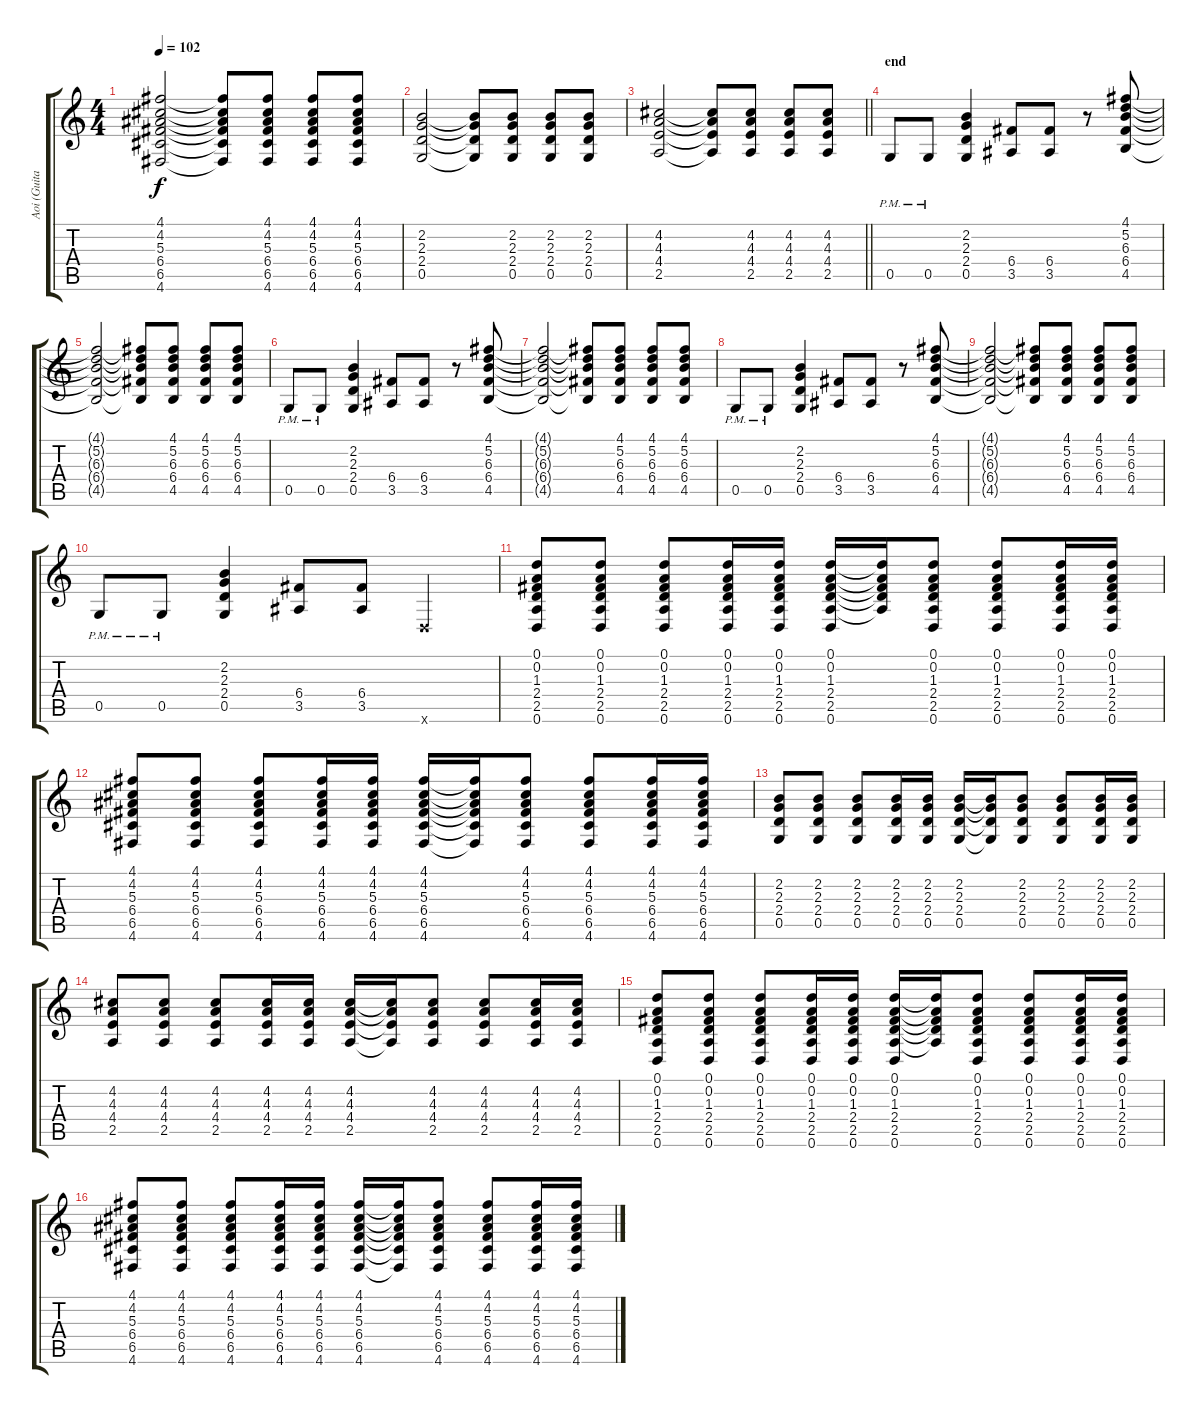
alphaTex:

\track ("Aoi (Guitar)" "Aoi (Guita") {solo instrument acousticguitarsteel}
\staff {score tabs}
\tuning (D4 A3 F3 C3 G2 D2) {hide}
\ts (4 4)
\tempo 102
\clef g2
\ks c
(4.1 4.2 5.3 6.4 6.5 4.6).2{dy f} (4.1{t} 4.2{t} 5.3{t} 6.4{t} 6.5{t} 4.6{t}).8 (4.1 4.2 5.3 6.4 6.5 4.6).8 (4.1 4.2 5.3 6.4 6.5 4.6).8 (4.1 4.2 5.3 6.4 6.5 4.6).8 |
(2.2 2.3 2.4 0.5).2 (2.2{t} 2.3{t} 2.4{t} 0.5{t}).8 (2.2 2.3 2.4 0.5).8 (2.2 2.3 2.4 0.5).8 (2.2 2.3 2.4 0.5).8 |
\barLineRight lightlight
(4.2 4.3 4.4 2.5).2 (4.2{t} 4.3{t} 4.4{t} 2.5{t}).8 (4.2 4.3 4.4 2.5).8 (4.2 4.3 4.4 2.5).8 (4.2 4.3 4.4 2.5).8 |
\section ("" "end")
0.5{pm}.8 0.5{pm}.8 (2.2 2.3 2.4 0.5).4 (6.4 3.5).8 (6.4 3.5).8 r.8 (4.1 5.2 6.3 6.4 4.5).8 |
(4.1{t} 5.2{t} 6.3{t} 6.4{t} 4.5{t}).2 (4.1{t} 5.2{t} 6.3{t} 6.4{t} 4.5{t}).8 (4.1 5.2 6.3 6.4 4.5).8 (4.1 5.2 6.3 6.4 4.5).8 (4.1 5.2 6.3 6.4 4.5).8 |
0.5{pm}.8 0.5{pm}.8 (2.2 2.3 2.4 0.5).4 (6.4 3.5).8 (6.4 3.5).8 r.8 (4.1 5.2 6.3 6.4 4.5).8 |
(4.1{t} 5.2{t} 6.3{t} 6.4{t} 4.5{t}).2 (4.1{t} 5.2{t} 6.3{t} 6.4{t} 4.5{t}).8 (4.1 5.2 6.3 6.4 4.5).8 (4.1 5.2 6.3 6.4 4.5).8 (4.1 5.2 6.3 6.4 4.5).8 |
0.5{pm}.8 0.5{pm}.8 (2.2 2.3 2.4 0.5).4 (6.4 3.5).8 (6.4 3.5).8 r.8 (4.1 5.2 6.3 6.4 4.5).8 |
(4.1{t} 5.2{t} 6.3{t} 6.4{t} 4.5{t}).2 (4.1{t} 5.2{t} 6.3{t} 6.4{t} 4.5{t}).8 (4.1 5.2 6.3 6.4 4.5).8 (4.1 5.2 6.3 6.4 4.5).8 (4.1 5.2 6.3 6.4 4.5).8 |
0.5{pm}.8 0.5{pm}.8 (2.2 2.3 2.4 0.5).4 (6.4 3.5).8 (6.4 3.5).8 0.6{x}.4 |
(0.1 0.2 1.3 2.4 2.5 0.6).8 (0.1 0.2 1.3 2.4 2.5 0.6).8 (0.1 0.2 1.3 2.4 2.5 0.6).8 (0.1 0.2 1.3 2.4 2.5 0.6).16 (0.1 0.2 1.3 2.4 2.5 0.6).16 (0.1 0.2 1.3 2.4 2.5 0.6).16 (0.1{t} 0.2{t} 1.3{t} 2.4{t} 2.5{t}).16 (0.1 0.2 1.3 2.4 2.5 0.6).8 (0.1 0.2 1.3 2.4 2.5 0.6).8 (0.1 0.2 1.3 2.4 2.5 0.6).16 (0.1 0.2 1.3 2.4 2.5 0.6).16 |
(4.1 4.2 5.3 6.4 6.5 4.6).8 (4.1 4.2 5.3 6.4 6.5 4.6).8 (4.1 4.2 5.3 6.4 6.5 4.6).8 (4.1 4.2 5.3 6.4 6.5 4.6).16 (4.1 4.2 5.3 6.4 6.5 4.6).16 (4.1 4.2 5.3 6.4 6.5 4.6).16 (4.1{t} 4.2{t} 5.3{t} 6.4{t} 6.5{t} 4.6{t}).16 (4.1 4.2 5.3 6.4 6.5 4.6).8 (4.1 4.2 5.3 6.4 6.5 4.6).8 (4.1 4.2 5.3 6.4 6.5 4.6).16 (4.1 4.2 5.3 6.4 6.5 4.6).16 |
(2.2 2.3 2.4 0.5).8 (2.2 2.3 2.4 0.5).8 (2.2 2.3 2.4 0.5).8 (2.2 2.3 2.4 0.5).16 (2.2 2.3 2.4 0.5).16 (2.2 2.3 2.4 0.5).16 (2.2{t} 2.3{t} 2.4{t} 0.5{t}).16 (2.2 2.3 2.4 0.5).8 (2.2 2.3 2.4 0.5).8 (2.2 2.3 2.4 0.5).16 (2.2 2.3 2.4 0.5).16 |
(4.2 4.3 4.4 2.5).8 (4.2 4.3 4.4 2.5).8 (4.2 4.3 4.4 2.5).8 (4.2 4.3 4.4 2.5).16 (4.2 4.3 4.4 2.5).16 (4.2 4.3 4.4 2.5).16 (4.2{t} 4.3{t} 4.4{t} 2.5{t}).16 (4.2 4.3 4.4 2.5).8 (4.2 4.3 4.4 2.5).8 (4.2 4.3 4.4 2.5).16 (4.2 4.3 4.4 2.5).16 |
(0.1 0.2 1.3 2.4 2.5 0.6).8 (0.1 0.2 1.3 2.4 2.5 0.6).8 (0.1 0.2 1.3 2.4 2.5 0.6).8 (0.1 0.2 1.3 2.4 2.5 0.6).16 (0.1 0.2 1.3 2.4 2.5 0.6).16 (0.1 0.2 1.3 2.4 2.5 0.6).16 (0.1{t} 0.2{t} 1.3{t} 2.4{t} 2.5{t}).16 (0.1 0.2 1.3 2.4 2.5 0.6).8 (0.1 0.2 1.3 2.4 2.5 0.6).8 (0.1 0.2 1.3 2.4 2.5 0.6).16 (0.1 0.2 1.3 2.4 2.5 0.6).16 |
(4.1 4.2 5.3 6.4 6.5 4.6).8 (4.1 4.2 5.3 6.4 6.5 4.6).8 (4.1 4.2 5.3 6.4 6.5 4.6).8 (4.1 4.2 5.3 6.4 6.5 4.6).16 (4.1 4.2 5.3 6.4 6.5 4.6).16 (4.1 4.2 5.3 6.4 6.5 4.6).16 (4.1{t} 4.2{t} 5.3{t} 6.4{t} 6.5{t} 4.6{t}).16 (4.1 4.2 5.3 6.4 6.5 4.6).8 (4.1 4.2 5.3 6.4 6.5 4.6).8 (4.1 4.2 5.3 6.4 6.5 4.6).16 (4.1 4.2 5.3 6.4 6.5 4.6).16
